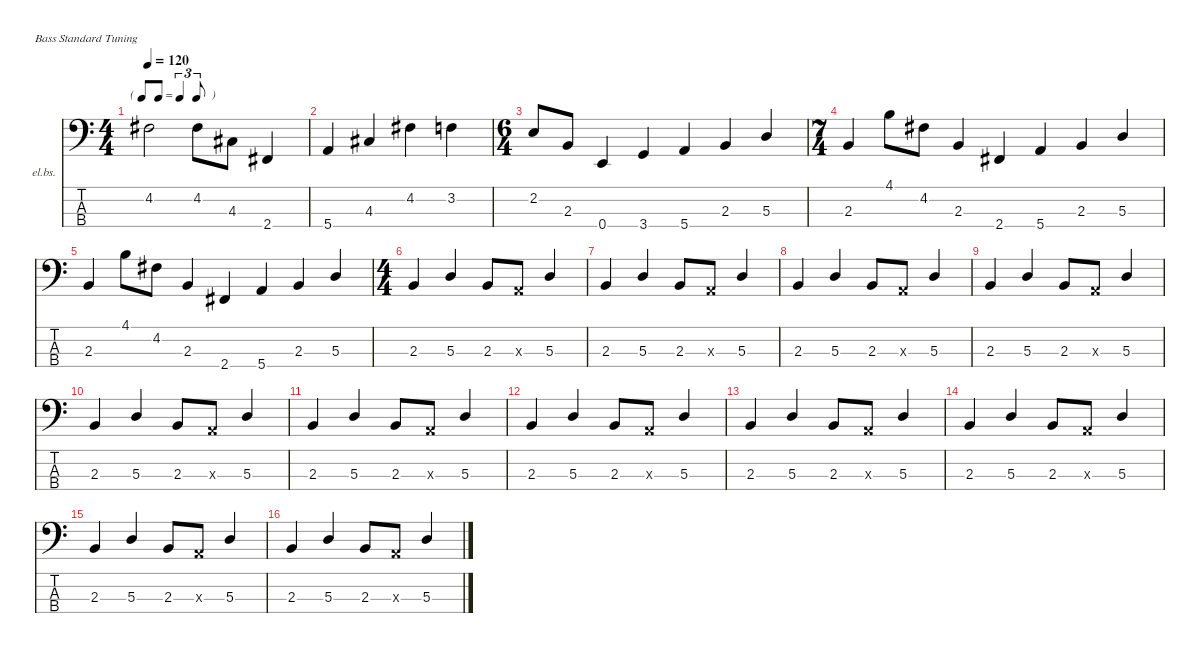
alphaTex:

\defaultSystemsLayout 4
\hideDynamics
\bracketExtendMode nobrackets
\firstSystemTrackNameOrientation horizontal
\otherSystemsTrackNameOrientation horizontal
\track ("Bass" "el.bs.") {instrument electricbassfinger}
\staff {score tabs}
\tuning (G2 D2 A1 E1)
\ts (4 4)
\beaming (8 2 2 2 2)
\tf triplet8th
\tempo 120
\clef f4
\ks c
4.2{acc #}.2{dy f beam Down} 4.2{acc #}.8{beam Down} 4.3{acc #}.8{beam Down} 2.4{acc #}.4{beam Up} |
5.4.4{beam Up} 4.3{acc #}.4{beam Up} 4.2{acc #}.4{beam Down} 3.2.4{beam Down} |
\ts (6 4)
\beaming (8 6 6)
2.2.8{beam Up} 2.3.8{beam Up} 0.4.4{beam Up} 3.4.4{beam Up} 5.4.4{beam Up} 2.3.4{beam Up} 5.3.4{beam Up} |
\ts (7 4)
\beaming (8 6 4 4)
2.3.4{beam Up} 4.1.8{beam Down} 4.2{acc #}.8{beam Down} 2.3.4{beam Up} 2.4{acc #}.4{beam Up} 5.4.4{beam Up} 2.3.4{beam Up} 5.3.4{beam Up} |
2.3.4{beam Up} 4.1.8{beam Down} 4.2{acc #}.8{beam Down} 2.3.4{beam Up} 2.4{acc #}.4{beam Up} 5.4.4{beam Up} 2.3.4{beam Up} 5.3.4{beam Up} |
\ts (4 4)
\beaming (8 2 2 2 2)
2.3.4{beam Up} 5.3.4{beam Up} 2.3.8{beam Up} 0.3{x}.8{beam Up} 5.3.4{beam Up} |
2.3.4{beam Up} 5.3.4{beam Up} 2.3.8{beam Up} 0.3{x}.8{beam Up} 5.3.4{beam Up} |
2.3.4{beam Up} 5.3.4{beam Up} 2.3.8{beam Up} 0.3{x}.8{beam Up} 5.3.4{beam Up} |
2.3.4{beam Up} 5.3.4{beam Up} 2.3.8{beam Up} 0.3{x}.8{beam Up} 5.3.4{beam Up} |
2.3.4{beam Up} 5.3.4{beam Up} 2.3.8{beam Up} 0.3{x}.8{beam Up} 5.3.4{beam Up} |
2.3.4{beam Up} 5.3.4{beam Up} 2.3.8{beam Up} 0.3{x}.8{beam Up} 5.3.4{beam Up} |
2.3.4{beam Up} 5.3.4{beam Up} 2.3.8{beam Up} 0.3{x}.8{beam Up} 5.3.4{beam Up} |
2.3.4{beam Up} 5.3.4{beam Up} 2.3.8{beam Up} 0.3{x}.8{beam Up} 5.3.4{beam Up} |
2.3.4{beam Up} 5.3.4{beam Up} 2.3.8{beam Up} 0.3{x}.8{beam Up} 5.3.4{beam Up} |
2.3.4{beam Up} 5.3.4{beam Up} 2.3.8{beam Up} 0.3{x}.8{beam Up} 5.3.4{beam Up} |
2.3.4{beam Up} 5.3.4{beam Up} 2.3.8{beam Up} 0.3{x}.8{beam Up} 5.3.4{beam Up}
